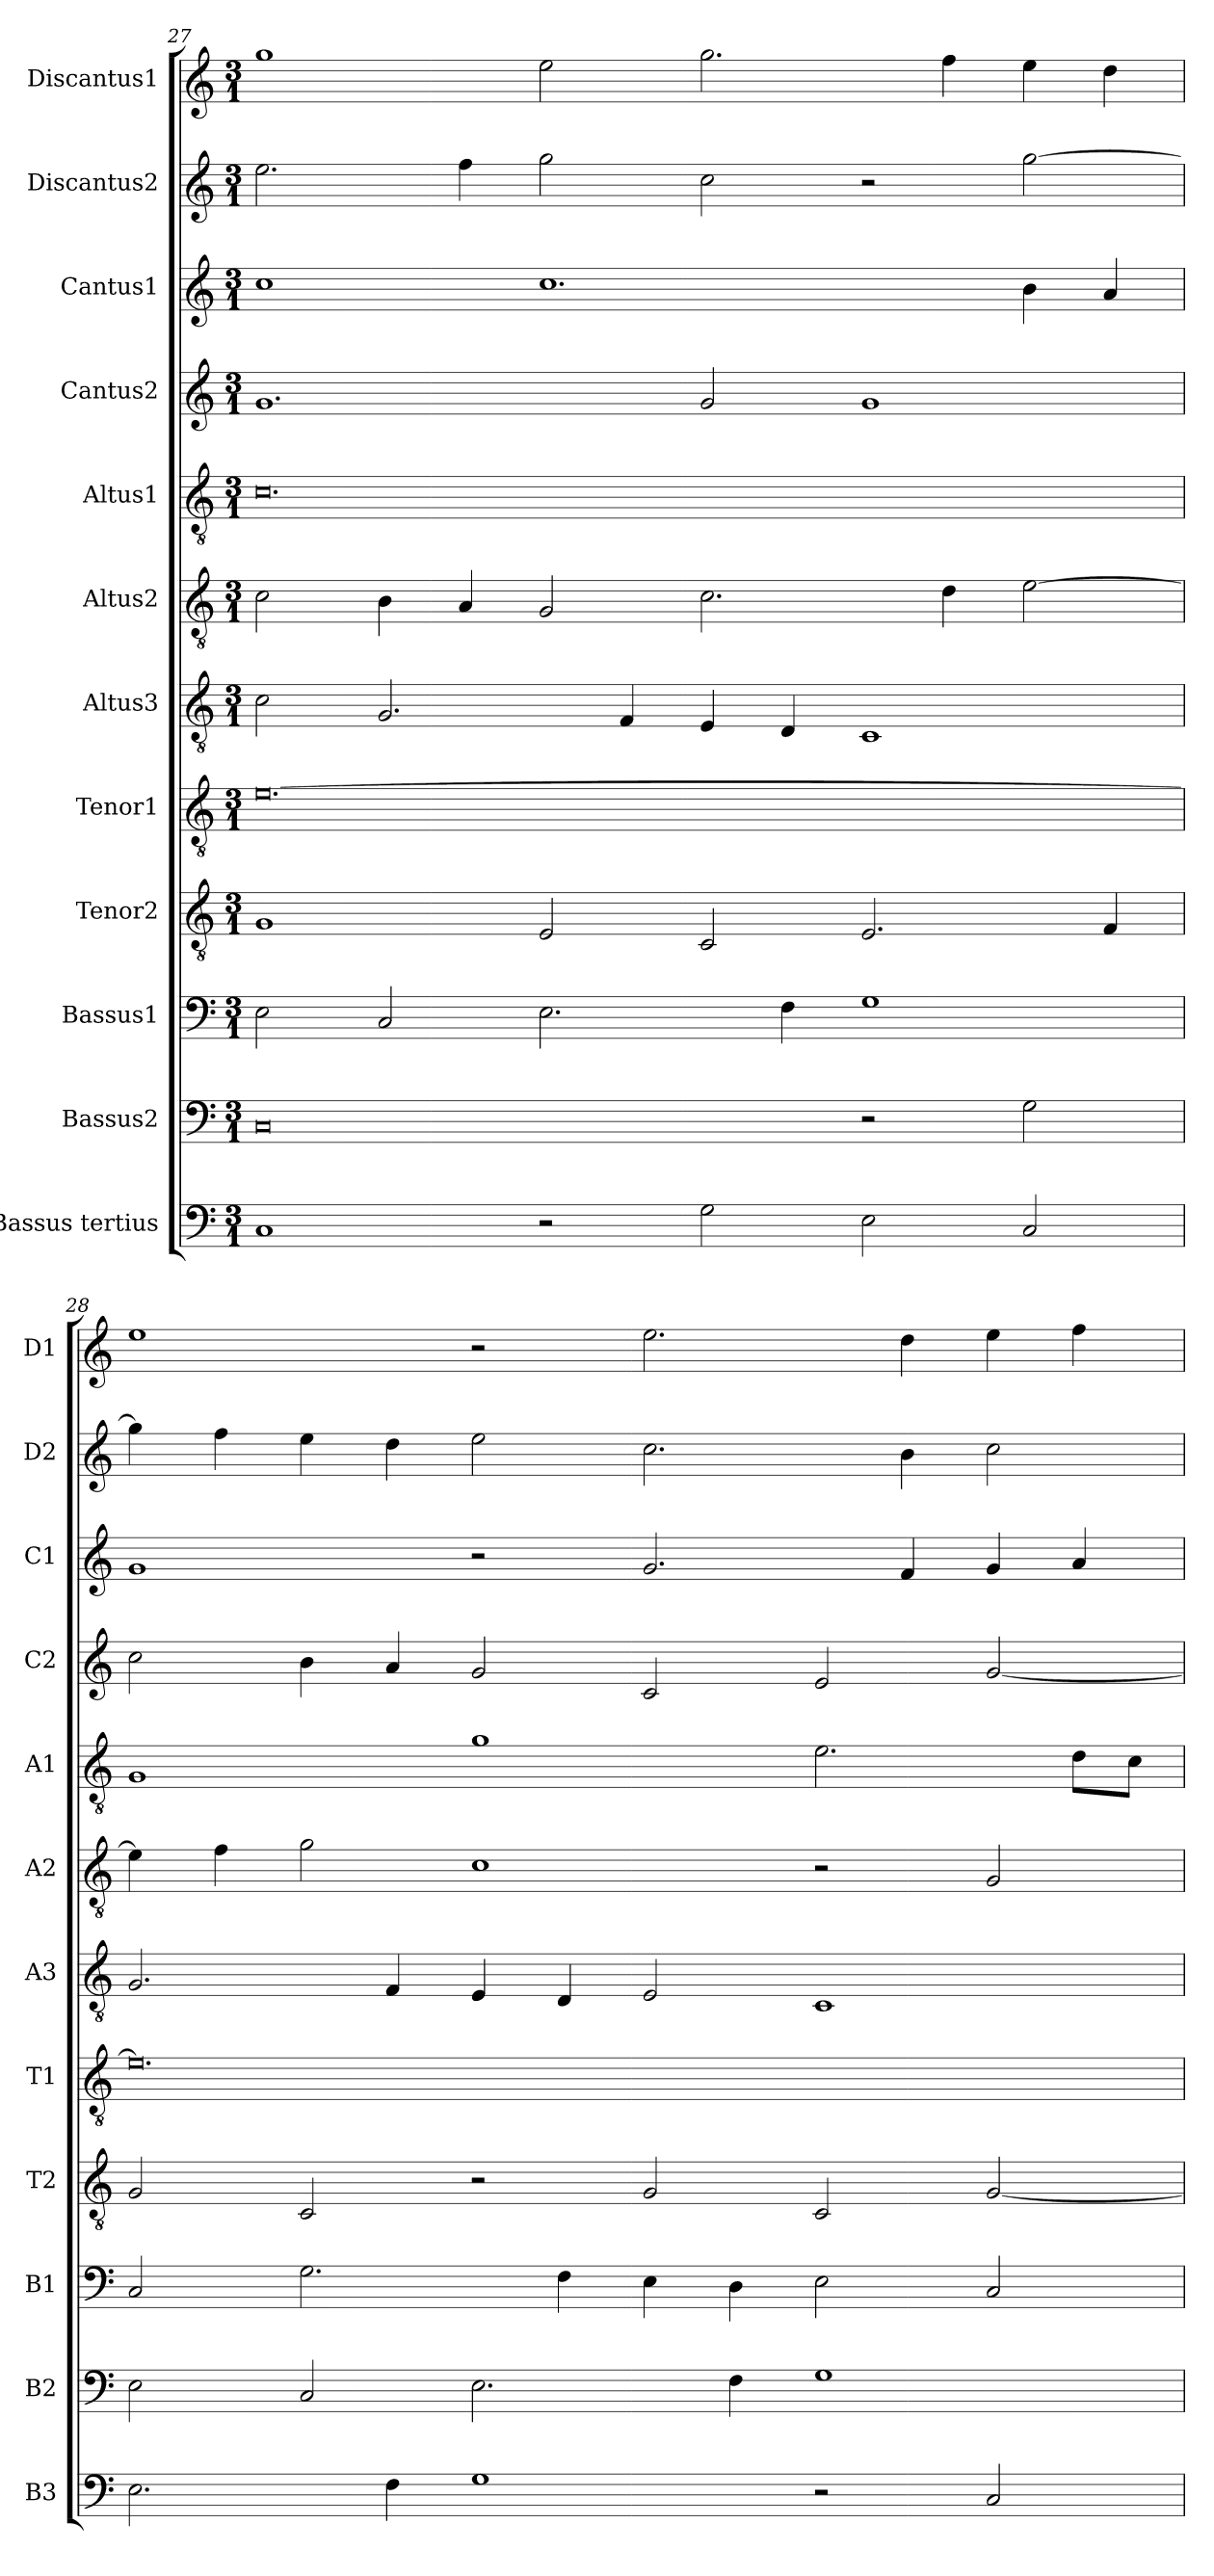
**kern	**kern	**kern	**kern	**kern	**kern	**kern	**kern	**kern	**kern	**kern	**kern
*part12	*part11	*part10	*part9	*part8	*part7	*part6	*part5	*part4	*part3	*part2	*part1
*staff12	*staff11	*staff10	*staff9	*staff8	*staff7	*staff6	*staff5	*staff4	*staff3	*staff2	*staff1
*I"Bassus tertius	*I"Bassus2	*I"Bassus1	*I"Tenor2	*I"Tenor1	*I"Altus3	*I"Altus2	*I"Altus1	*I"Cantus2	*I"Cantus1	*I"Discantus2	*I"Discantus1
*I'B3	*I'B2	*I'B1	*I'T2	*I'T1	*I'A3	*I'A2	*I'A1	*I'C2	*I'C1	*I'D2	*I'D1
*clefF4	*clefF4	*clefF4	*clefGv2	*clefGv2	*clefGv2	*clefGv2	*clefGv2	*clefG2	*clefG2	*clefG2	*clefG2
*k[]	*k[]	*k[]	*k[]	*k[]	*k[]	*k[]	*k[]	*k[]	*k[]	*k[]	*k[]
*M3/1	*M3/1	*M3/1	*M3/1	*M3/1	*M3/1	*M3/1	*M3/1	*M3/1	*M3/1	*M3/1	*M3/1
=27	=27	=27	=27	=27	=27	=27	=27	=27	=27	=27	=27
1C	0C	2E\	1G	[0.e	2c\	2c\	0.c	1.g	1cc	2.ee\	1gg
.	.	2C/	.	.	2.G/	4B\	.	.	.	.	.
.	.	.	.	.	.	4A/	.	.	.	4ff\	.
2r	.	2.E\	2E/	.	.	2G/	.	.	1.cc	2gg\	2ee\
.	.	.	.	.	4F/	.	.	.	.	.	.
2G\	.	.	2C/	.	4E/	2.c\	.	2g/	.	2cc\	2.gg\
.	.	4F\	.	.	4D/	.	.	.	.	.	.
2E\	2r	1G	2.E/	.	1C	.	.	1g	.	2r	.
.	.	.	.	.	.	4d\	.	.	.	.	4ff\
2C/	2G\	.	.	.	.	[2e\	.	.	4b\	[2gg\	4ee\
.	.	.	4F/	.	.	.	.	.	4a/	.	4dd\
=28	=28	=28	=28	=28	=28	=28	=28	=28	=28	=28	=28
2.E\	2E\	2C/	2G/	0.e]	2.G/	4e\]	1G	2cc\	1g	4gg\]	1ee
.	.	.	.	.	.	4f\	.	.	.	4ff\	.
.	2C/	2.G\	2C/	.	.	2g\	.	4b\	.	4ee\	.
4F\	.	.	.	.	4F/	.	.	4a/	.	4dd\	.
1G	2.E\	.	2r	.	4E/	1c	1g	2g/	2r	2ee\	2r
.	.	4F\	.	.	4D/	.	.	.	.	.	.
.	.	4E\	2G/	.	2E/	.	.	2c/	2.g/	2.cc\	2.ee\
.	4F\	4D\	.	.	.	.	.	.	.	.	.
2r	1G	2E\	2C/	.	1C	2r	2.e\	2e/	.	.	.
.	.	.	.	.	.	.	.	.	4f/	4b\	4dd\
2C/	.	2C/	[2G/	.	.	2G/	.	[2g/	4g/	2cc\	4ee\
.	.	.	.	.	.	.	8d\L	.	4a/	.	4ff\
.	.	.	.	.	.	.	8c\J	.	.	.	.
=	=	=	=	=	=	=	=	=	=	=	=
*-	*-	*-	*-	*-	*-	*-	*-	*-	*-	*-	*-
